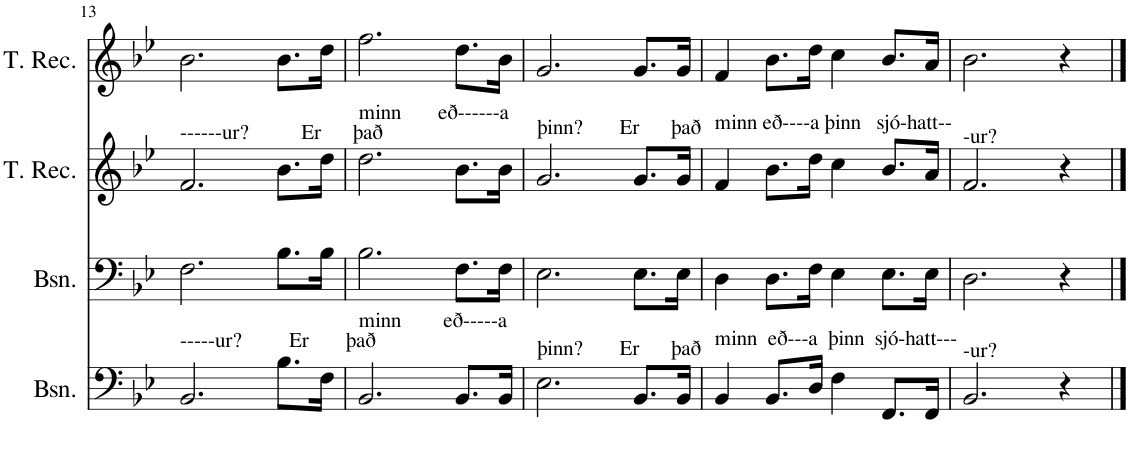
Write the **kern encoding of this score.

**kern	**kern	**kern	**kern
*part4	*part3	*part2	*part1
*staff4	*staff3	*staff2	*staff1
*I"Bassoon	*I"Bassoon	*I"Tenor Recorder	*I"Tenor Recorder
*I'Bsn.	*I'Bsn.	*I'T. Rec.	*I'T. Rec.
!!LO:PB:g=z
*clefF4	*clefF4	*clefG2	*clefG2
*k[b-e-]	*k[b-e-]	*k[b-e-]	*k[b-e-]
*M4/4	*M4/4	*M4/4	*M4/4
=13	=13	=13	=13
!	!	!LO:TX:a:t=------ur?          Er      það	!
!LO:TX:a:t=-----ur?         Er       það	!	!	!
2.BB-/	2.F\	2.f/	2.b-\
8.B-\L	8.B-\L	8.b-\L	8.b-\L
16F\Jk	16B-\Jk	16dd\Jk	16dd\Jk
=14	=14	=14	=14
!	!	!LO:TX:a:t=minn       eð------a	!
!LO:TX:a:t=minn        eð-----a	!	!	!
2.BB-/	2.B-\	2.dd\	2.ff\
8.BB-/L	8.F\L	8.b-\L	8.dd\L
16BB-/Jk	16F\Jk	16b-\Jk	16b-\Jk
=15	=15	=15	=15
!	!	!LO:TX:a:t=þinn?       Er      það	!
!LO:TX:a:t=þinn?       Er      það	!	!	!
2.E-\	2.E-\	2.g/	2.g/
8.BB-/L	8.E-\L	8.g/L	8.g/L
16BB-/Jk	16E-\Jk	16g/Jk	16g/Jk
=16	=16	=16	=16
!	!	!LO:TX:a:t=minn eð----a þinn   sjó-hatt--	!
!LO:TX:a:t=minn  eð---a  þinn  sjó-hatt---	!	!	!
4BB-/	4D\	4f/	4f/
8.BB-/L	8.D\L	8.b-\L	8.b-\L
16D/Jk	16F\Jk	16dd\Jk	16dd\Jk
4F\	4E-\	4cc\	4cc\
8.FF/L	8.E-\L	8.b-/L	8.b-/L
16FF/Jk	16E-\Jk	16a/Jk	16a/Jk
=17	=17	=17	=17
!	!	!LO:TX:a:t=-ur?	!
!LO:TX:a:t=-ur?	!	!	!
2.BB-/	2.D\	2.f/	2.b-\
4r	4r	4r	4r
==	==	==	==
*-	*-	*-	*-
